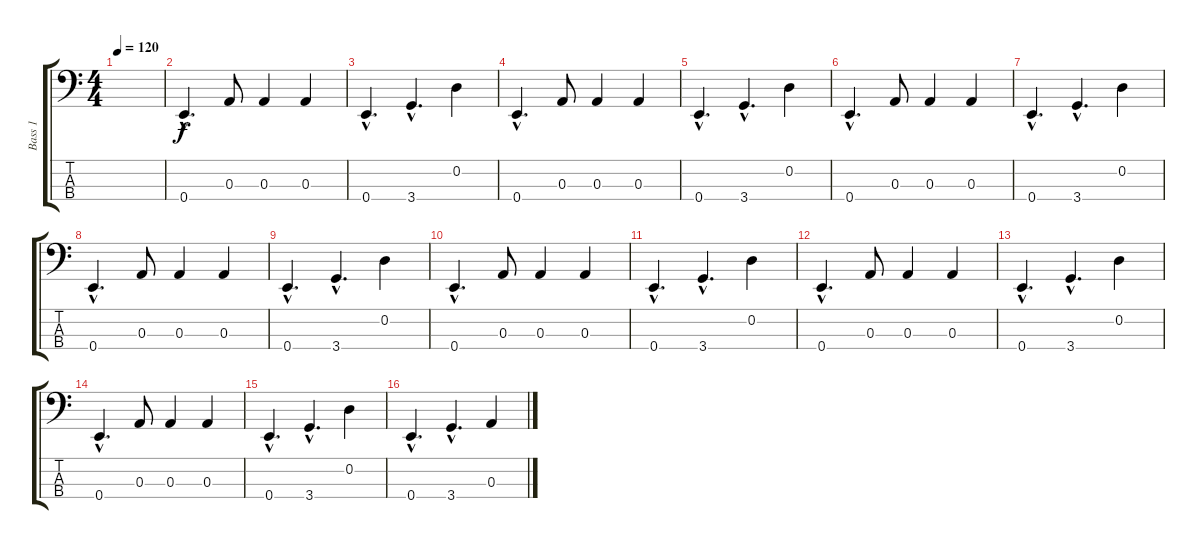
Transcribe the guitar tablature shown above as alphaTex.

\track ("Bass 1" "Bass 1") {instrument fretlessbass}
\staff {score tabs}
\tuning (G2 D2 A1 E1) {hide}
\ts (4 4)
\tempo 120
\clef f4
\ks c
|
0.4{hac}.4{d} 0.3.8 0.3.4 0.3.4 |
0.4{hac}.4{d} 3.4{hac}.4{d} 0.2.4 |
0.4{hac}.4{d} 0.3.8 0.3.4 0.3.4 |
0.4{hac}.4{d} 3.4{hac}.4{d} 0.2.4 |
0.4{hac}.4{d} 0.3.8 0.3.4 0.3.4 |
0.4{hac}.4{d} 3.4{hac}.4{d} 0.2.4 |
0.4{hac}.4{d} 0.3.8 0.3.4 0.3.4 |
0.4{hac}.4{d} 3.4{hac}.4{d} 0.2.4 |
0.4{hac}.4{d} 0.3.8 0.3.4 0.3.4 |
0.4{hac}.4{d} 3.4{hac}.4{d} 0.2.4 |
0.4{hac}.4{d} 0.3.8 0.3.4 0.3.4 |
0.4{hac}.4{d} 3.4{hac}.4{d} 0.2.4 |
0.4{hac}.4{d} 0.3.8 0.3.4 0.3.4 |
0.4{hac}.4{d} 3.4{hac}.4{d} 0.2.4 |
0.4{hac}.4{d} 3.4{hac}.4{d} 0.3.4
